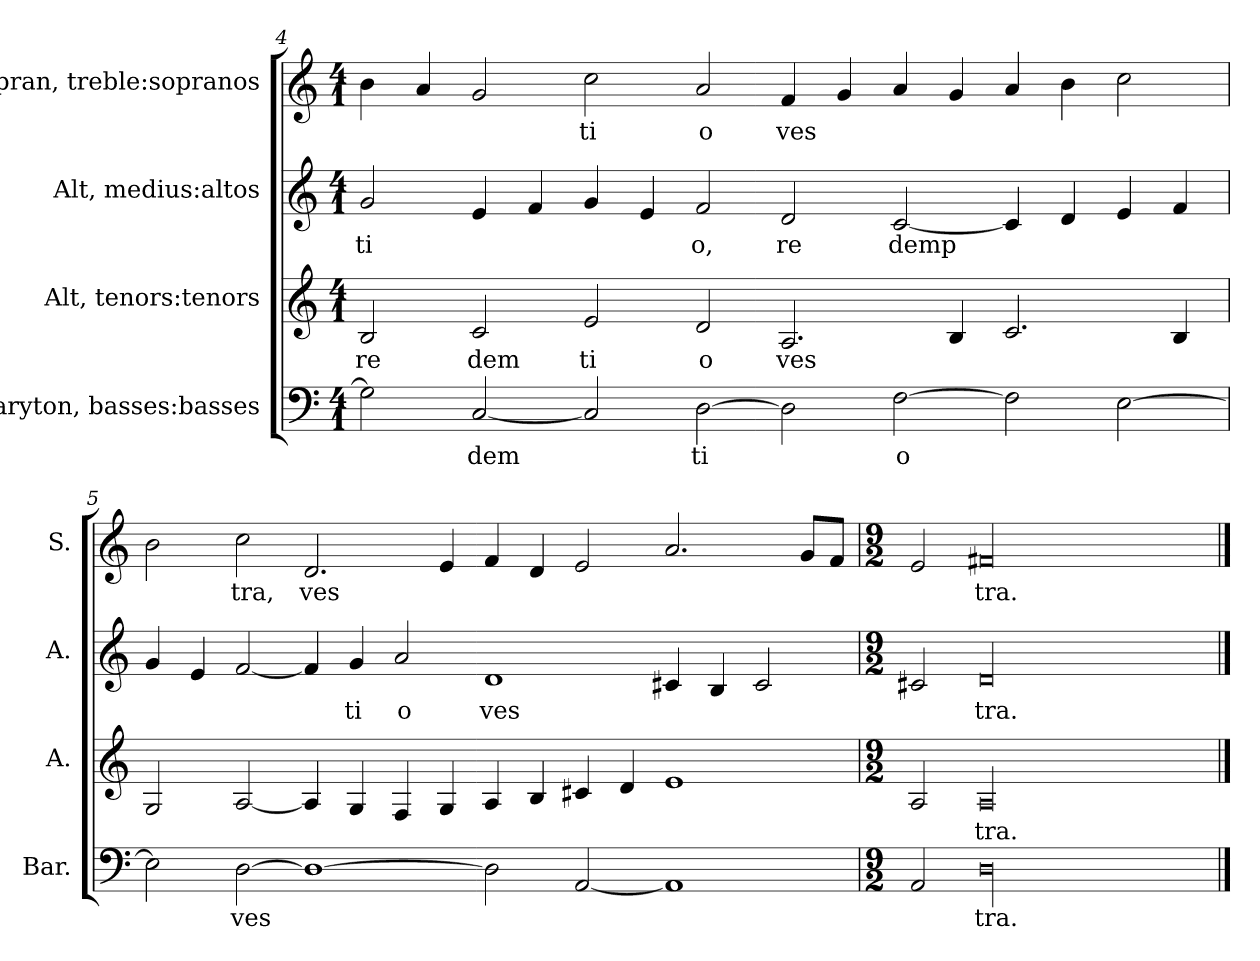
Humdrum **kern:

**kern	**text	**kern	**text	**kern	**text	**kern	**text
*part4	*part4	*part3	*part3	*part2	*part2	*part1	*part1
*staff4	*staff4	*staff3	*staff3	*staff2	*staff2	*staff1	*staff1
*I"Baryton, basses:basses	*	*I"Alt, tenors:tenors	*	*I"Alt, medius:altos	*	*I"Sopran, treble:sopranos	*
*I'Bar.	*	*I'A.	*	*I'A.	*	*I'S.	*
!!LO:PB:g=z
*clefF4	*	*clefG2	*	*clefG2	*	*clefG2	*
*k[]	*	*k[]	*	*k[]	*	*k[]	*
*M4/1	*	*M4/1	*	*M4/1	*	*M4/1	*
=4	=4	=4	=4	=4	=4	=4	=4
!	!	!	!LO:LY:b	!	!LO:LY:b	!	!
2G\]	.	2B/	re	2g/	ti	4b\	.
.	.	.	.	.	.	4a/	.
!	!LO:LY:b	!	!LO:LY:b	!	!	!	!
[2C/	dem	2c/	dem	4e/	.	2g/	.
.	.	.	.	4f/	.	.	.
!	!	!	!LO:LY:b	!	!	!	!LO:LY:b
2C/]	.	2e/	ti	4g/	.	2cc\	ti
.	.	.	.	4e/	.	.	.
!	!LO:LY:b	!	!LO:LY:b	!	!LO:LY:b	!	!LO:LY:b
[2D\	ti	2d/	o	2f/	o,	2a/	o
!	!	!	!LO:LY:b	!	!LO:LY:b	!	!LO:LY:b
2D\]	.	2.A/	ves	2d/	re	4f/	ves
.	.	.	.	.	.	4g/	.
!	!LO:LY:b	!	!	!	!LO:LY:b	!	!
[2F\	o	.	.	[2c/	demp	4a/	.
.	.	4B/	.	.	.	4g/	.
2F\]	.	2.c/	.	4c/]	.	4a/	.
.	.	.	.	4d/	.	4b\	.
[2E\	.	.	.	4e/	.	2cc\	.
.	.	4B/	.	4f/	.	.	.
!!LO:LB:g=z
=5	=5	=5	=5	=5	=5	=5	=5
2E\]	.	2G/	.	4g/	.	2b\	.
.	.	.	.	4e/	.	.	.
!	!LO:LY:b	!	!	!	!	!	!LO:LY:b
[2D\	ves	[2A/	.	[2f/	.	2cc\	tra,
!	!	!	!	!	!	!	!LO:LY:b
1D_	.	4A/]	.	4f/]	.	2.d/	ves
!	!	!	!	!	!LO:LY:b	!	!
.	.	4G/	.	4g/	ti	.	.
!	!	!	!	!	!LO:LY:b	!	!
.	.	4F/	.	2a/	o	.	.
.	.	4G/	.	.	.	4e/	.
!	!	!	!	!	!LO:LY:b	!	!
2D\]	.	4A/	.	1d	ves	4f/	.
.	.	4B/	.	.	.	4d/	.
[2AA/	.	4c#X/	.	.	.	2e/	.
.	.	4d/	.	.	.	.	.
1AA]	.	1e	.	4c#X/	.	2.a/	.
.	.	.	.	4B/	.	.	.
.	.	.	.	2c#/	.	.	.
.	.	.	.	.	.	8g/L	.
.	.	.	.	.	.	8f/J	.
=6	=6	=6	=6	=6	=6	=6	=6
*M9/2	*	*M9/2	*	*M9/2	*	*M9/2	*
2AA/	.	2A/	.	2c#X/	.	2e/	.
!	!LO:LY:b	!	!LO:LY:b	!	!LO:LY:b	!	!LO:LY:b
00D\	tra.	00A/	tra.	00d/	tra.	00f#X/	tra.
==	==	==	==	==	==	==	==
*-	*-	*-	*-	*-	*-	*-	*-
